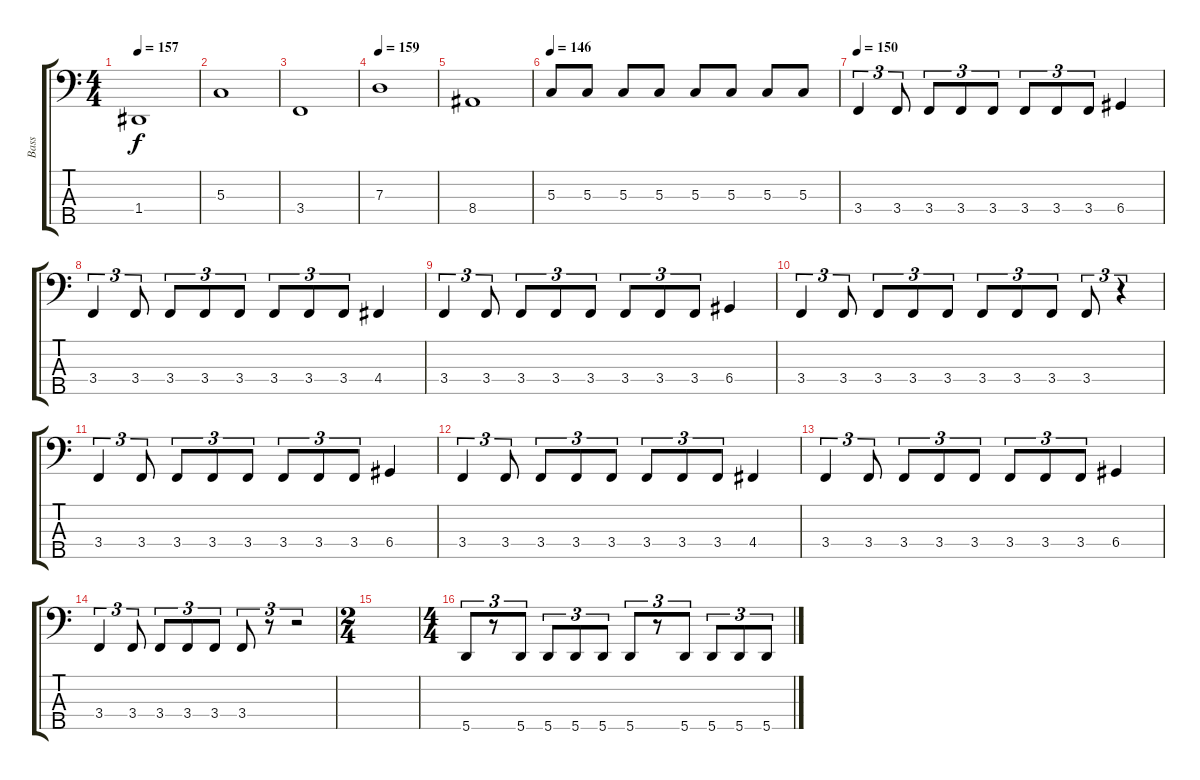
\track ("Bass" "Bass") {instrument electricbassfinger}
\staff {score tabs}
\tuning (F2 C2 G1 D1 A0) {hide}
\ts (4 4)
\tempo 157
\clef f4
\ks c
1.4.1{dy f} |
5.3.1 |
3.4.1 |
\tempo 159
7.3.1 |
8.4.1 |
\tempo 146
5.3.8 5.3.8 5.3.8 5.3.8 5.3.8 5.3.8 5.3.8 5.3.8 |
\tempo 150
3.4.4{tu (3 2)} 3.4.8{tu (3 2)} 3.4.8{tu (3 2)} 3.4.8{tu (3 2)} 3.4.8{tu (3 2)} 3.4.8{tu (3 2)} 3.4.8{tu (3 2)} 3.4.8{tu (3 2)} 6.4.4 |
3.4.4{tu (3 2)} 3.4.8{tu (3 2)} 3.4.8{tu (3 2)} 3.4.8{tu (3 2)} 3.4.8{tu (3 2)} 3.4.8{tu (3 2)} 3.4.8{tu (3 2)} 3.4.8{tu (3 2)} 4.4.4 |
3.4.4{tu (3 2)} 3.4.8{tu (3 2)} 3.4.8{tu (3 2)} 3.4.8{tu (3 2)} 3.4.8{tu (3 2)} 3.4.8{tu (3 2)} 3.4.8{tu (3 2)} 3.4.8{tu (3 2)} 6.4.4 |
3.4.4{tu (3 2)} 3.4.8{tu (3 2)} 3.4.8{tu (3 2)} 3.4.8{tu (3 2)} 3.4.8{tu (3 2)} 3.4.8{tu (3 2)} 3.4.8{tu (3 2)} 3.4.8{tu (3 2)} 3.4.8{tu (3 2)} r.4{tu (3 2)} |
3.4.4{tu (3 2)} 3.4.8{tu (3 2)} 3.4.8{tu (3 2)} 3.4.8{tu (3 2)} 3.4.8{tu (3 2)} 3.4.8{tu (3 2)} 3.4.8{tu (3 2)} 3.4.8{tu (3 2)} 6.4.4 |
3.4.4{tu (3 2)} 3.4.8{tu (3 2)} 3.4.8{tu (3 2)} 3.4.8{tu (3 2)} 3.4.8{tu (3 2)} 3.4.8{tu (3 2)} 3.4.8{tu (3 2)} 3.4.8{tu (3 2)} 4.4.4 |
3.4.4{tu (3 2)} 3.4.8{tu (3 2)} 3.4.8{tu (3 2)} 3.4.8{tu (3 2)} 3.4.8{tu (3 2)} 3.4.8{tu (3 2)} 3.4.8{tu (3 2)} 3.4.8{tu (3 2)} 6.4.4 |
3.4.4{tu (3 2)} 3.4.8{tu (3 2)} 3.4.8{tu (3 2)} 3.4.8{tu (3 2)} 3.4.8{tu (3 2)} 3.4.8{tu (3 2)} r.8{tu (3 2)} r.2{tu (3 2)} |
\ts (2 4)
|
\ts (4 4)
5.5.8{tu (3 2)} r.8{tu (3 2)} 5.5.8{tu (3 2)} 5.5.8{tu (3 2)} 5.5.8{tu (3 2)} 5.5.8{tu (3 2)} 5.5.8{tu (3 2)} r.8{tu (3 2)} 5.5.8{tu (3 2)} 5.5.8{tu (3 2)} 5.5.8{tu (3 2)} 5.5.8{tu (3 2)}
